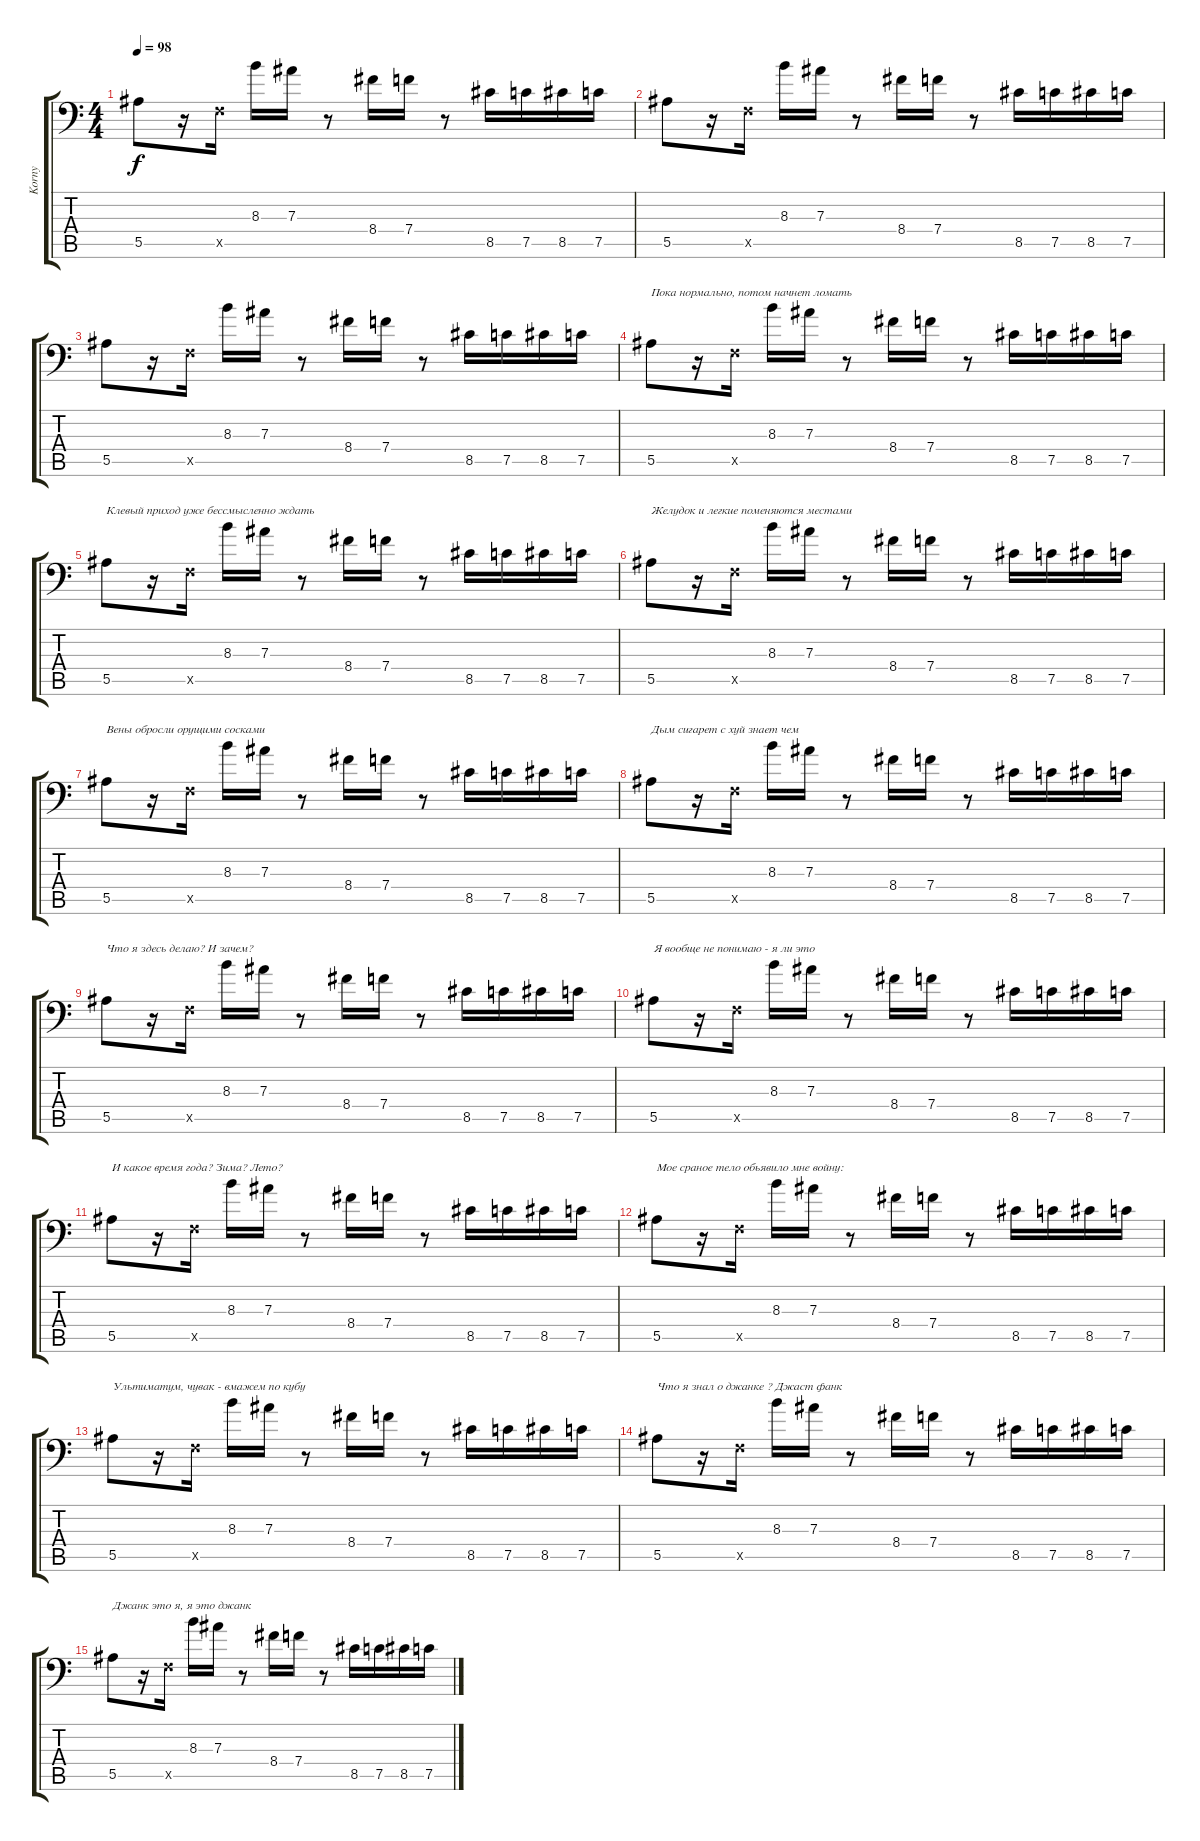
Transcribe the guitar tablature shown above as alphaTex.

\track ("Korny" "Korny") {instrument overdrivenguitar}
\staff {score tabs}
\tuning (C4 G3 Eb3 Bb2 F2 Bb1) {hide}
\ts (4 4)
\tempo 98
\clef f4
\ks c
5.5.8{dy f} r.16 0.5{x}.16 8.3.16 7.3.16 r.8 8.4.16 7.4.16 r.8 8.5.16 7.5.16 8.5.16 7.5.16 |
5.5.8 r.16 0.5{x}.16 8.3.16 7.3.16 r.8 8.4.16 7.4.16 r.8 8.5.16 7.5.16 8.5.16 7.5.16 |
5.5.8 r.16 0.5{x}.16 8.3.16 7.3.16 r.8 8.4.16 7.4.16 r.8 8.5.16 7.5.16 8.5.16 7.5.16 |
5.5.8{txt "Пока нормально, потом начнет ломать "} r.16 0.5{x}.16 8.3.16 7.3.16 r.8 8.4.16 7.4.16 r.8 8.5.16 7.5.16 8.5.16 7.5.16 |
5.5.8{txt "Клевый приход уже бессмысленно ждать "} r.16 0.5{x}.16 8.3.16 7.3.16 r.8 8.4.16 7.4.16 r.8 8.5.16 7.5.16 8.5.16 7.5.16 |
5.5.8{txt "Желудок и легкие поменяются местами "} r.16 0.5{x}.16 8.3.16 7.3.16 r.8 8.4.16 7.4.16 r.8 8.5.16 7.5.16 8.5.16 7.5.16 |
5.5.8{txt "Вены обросли орущими сосками "} r.16 0.5{x}.16 8.3.16 7.3.16 r.8 8.4.16 7.4.16 r.8 8.5.16 7.5.16 8.5.16 7.5.16 |
5.5.8{txt "Дым сигарет с хуй знает чем "} r.16 0.5{x}.16 8.3.16 7.3.16 r.8 8.4.16 7.4.16 r.8 8.5.16 7.5.16 8.5.16 7.5.16 |
5.5.8{txt "Что я здесь делаю? И зачем? "} r.16 0.5{x}.16 8.3.16 7.3.16 r.8 8.4.16 7.4.16 r.8 8.5.16 7.5.16 8.5.16 7.5.16 |
5.5.8{txt "Я вообще не понимаю - я ли это "} r.16 0.5{x}.16 8.3.16 7.3.16 r.8 8.4.16 7.4.16 r.8 8.5.16 7.5.16 8.5.16 7.5.16 |
5.5.8{txt "И какое время года? Зима? Лето?"} r.16 0.5{x}.16 8.3.16 7.3.16 r.8 8.4.16 7.4.16 r.8 8.5.16 7.5.16 8.5.16 7.5.16 |
5.5.8{txt "Мое сраное тело обьявило мне войну:"} r.16 0.5{x}.16 8.3.16 7.3.16 r.8 8.4.16 7.4.16 r.8 8.5.16 7.5.16 8.5.16 7.5.16 |
5.5.8{txt "Ультиматум, чувак - вмажем по кубу "} r.16 0.5{x}.16 8.3.16 7.3.16 r.8 8.4.16 7.4.16 r.8 8.5.16 7.5.16 8.5.16 7.5.16 |
5.5.8{txt "Что я знал о джанке ? Джаст фанк"} r.16 0.5{x}.16 8.3.16 7.3.16 r.8 8.4.16 7.4.16 r.8 8.5.16 7.5.16 8.5.16 7.5.16 |
5.5.8{txt "Джанк это я, я это джанк"} r.16 0.5{x}.16 8.3.16 7.3.16 r.8 8.4.16 7.4.16 r.8 8.5.16 7.5.16 8.5.16 7.5.16
